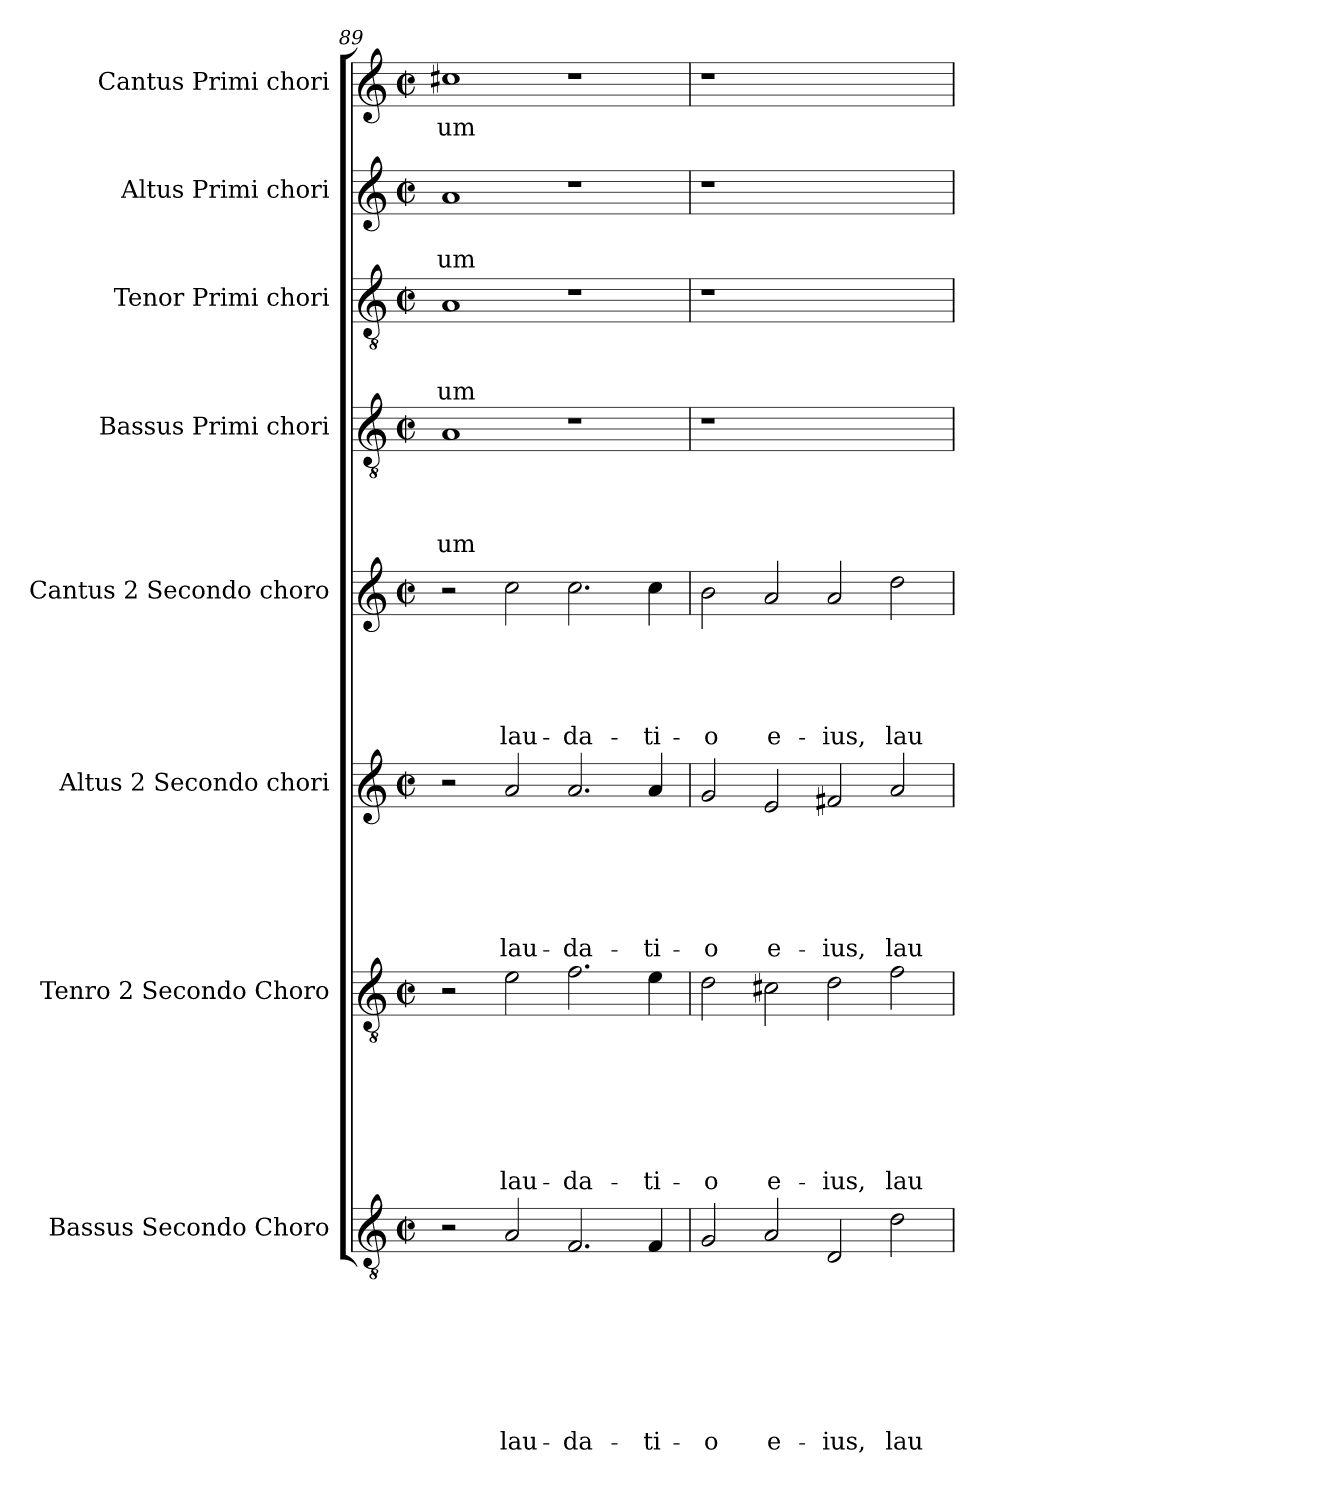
**kern	**text	**text	**text	**text	**text	**text	**text	**text	**kern	**text	**text	**text	**text	**text	**text	**text	**kern	**text	**text	**text	**text	**text	**text	**kern	**text	**text	**text	**text	**text	**kern	**text	**text	**text	**text	**kern	**text	**text	**text	**kern	**text	**text	**kern	**text
*part8	*part8	*part8	*part8	*part8	*part8	*part8	*part8	*part8	*part7	*part7	*part7	*part7	*part7	*part7	*part7	*part7	*part6	*part6	*part6	*part6	*part6	*part6	*part6	*part5	*part5	*part5	*part5	*part5	*part5	*part4	*part4	*part4	*part4	*part4	*part3	*part3	*part3	*part3	*part2	*part2	*part2	*part1	*part1
*staff8	*staff8	*staff8	*staff8	*staff8	*staff8	*staff8	*staff8	*staff8	*staff7	*staff7	*staff7	*staff7	*staff7	*staff7	*staff7	*staff7	*staff6	*staff6	*staff6	*staff6	*staff6	*staff6	*staff6	*staff5	*staff5	*staff5	*staff5	*staff5	*staff5	*staff4	*staff4	*staff4	*staff4	*staff4	*staff3	*staff3	*staff3	*staff3	*staff2	*staff2	*staff2	*staff1	*staff1
*I"Bassus Secondo Choro	*	*	*	*	*	*	*	*	*I"Tenro 2 Secondo Choro	*	*	*	*	*	*	*	*I"Altus 2 Secondo chori	*	*	*	*	*	*	*I"Cantus 2 Secondo choro	*	*	*	*	*	*I"Bassus Primi chori	*	*	*	*	*I"Tenor Primi chori	*	*	*	*I"Altus Primi chori	*	*	*I"Cantus Primi chori	*
*I'Ch	*	*	*	*	*	*	*	*	*I'Ch	*	*	*	*	*	*	*	*I'Ch	*	*	*	*	*	*	*I'Ch	*	*	*	*	*	*I'Ch	*	*	*	*	*I'Ch	*	*	*	*I'Ch	*	*	*I'Ch	*
*clefGv2	*	*	*	*	*	*	*	*	*clefGv2	*	*	*	*	*	*	*	*clefG2	*	*	*	*	*	*	*clefG2	*	*	*	*	*	*clefGv2	*	*	*	*	*clefGv2	*	*	*	*clefG2	*	*	*clefG2	*
*k[]	*	*	*	*	*	*	*	*	*k[]	*	*	*	*	*	*	*	*k[]	*	*	*	*	*	*	*k[]	*	*	*	*	*	*k[]	*	*	*	*	*k[]	*	*	*	*k[]	*	*	*k[]	*
*C:	*	*	*	*	*	*	*	*	*C:	*	*	*	*	*	*	*	*C:	*	*	*	*	*	*	*C:	*	*	*	*	*	*C:	*	*	*	*	*C:	*	*	*	*C:	*	*	*C:	*
*M2/2	*	*	*	*	*	*	*	*	*M2/2	*	*	*	*	*	*	*	*M2/2	*	*	*	*	*	*	*M2/2	*	*	*	*	*	*M2/2	*	*	*	*	*M2/2	*	*	*	*M2/2	*	*	*M2/2	*
*met(c|)	*	*	*	*	*	*	*	*	*met(c|)	*	*	*	*	*	*	*	*met(c|)	*	*	*	*	*	*	*met(c|)	*	*	*	*	*	*met(c|)	*	*	*	*	*met(c|)	*	*	*	*met(c|)	*	*	*met(c|)	*
=89	=89	=89	=89	=89	=89	=89	=89	=89	=89	=89	=89	=89	=89	=89	=89	=89	=89	=89	=89	=89	=89	=89	=89	=89	=89	=89	=89	=89	=89	=89	=89	=89	=89	=89	=89	=89	=89	=89	=89	=89	=89	=89	=89
!	!	!	!	!	!	!	!	!	!	!	!	!	!	!	!	!	!	!	!	!	!	!	!	!	!	!	!	!	!	!	!	!	!	!LO:LY:b	!	!	!	!LO:LY:b	!	!	!LO:LY:b	!	!LO:LY:b
2r	.	.	.	.	.	.	.	.	2r	.	.	.	.	.	.	.	2r	.	.	.	.	.	.	2r	.	.	.	.	.	1A	.	.	.	-um	1A	.	.	-um	1a	.	-um	1cc#X	-um
!	!	!	!	!	!	!	!	!LO:LY:b	!	!	!	!	!	!	!	!LO:LY:b	!	!	!	!	!	!	!LO:LY:b	!	!	!	!	!	!LO:LY:b	!	!	!	!	!	!	!	!	!	!	!	!	!	!
2A/	.	.	.	.	.	.	.	lau-	2e\	.	.	.	.	.	.	lau-	2a/	.	.	.	.	.	lau-	2cc\	.	.	.	.	lau-	.	.	.	.	.	.	.	.	.	.	.	.	.	.
!	!	!	!	!	!	!	!	!LO:LY:b	!	!	!	!	!	!	!	!LO:LY:b	!	!	!	!	!	!	!LO:LY:b	!	!	!	!	!	!LO:LY:b	!	!	!	!	!	!	!	!	!	!	!	!	!	!
2.F/	.	.	.	.	.	.	.	-da-	2.f\	.	.	.	.	.	.	-da-	2.a/	.	.	.	.	.	-da-	2.cc\	.	.	.	.	-da-	1r	.	.	.	.	1r	.	.	.	1r	.	.	1r	.
!	!	!	!	!	!	!	!	!LO:LY:b	!	!	!	!	!	!	!	!LO:LY:b	!	!	!	!	!	!	!LO:LY:b	!	!	!	!	!	!LO:LY:b	!	!	!	!	!	!	!	!	!	!	!	!	!	!
4F/	.	.	.	.	.	.	.	-ti-	4e\	.	.	.	.	.	.	-ti-	4a/	.	.	.	.	.	-ti-	4cc\	.	.	.	.	-ti-	.	.	.	.	.	.	.	.	.	.	.	.	.	.
=90	=90	=90	=90	=90	=90	=90	=90	=90	=90	=90	=90	=90	=90	=90	=90	=90	=90	=90	=90	=90	=90	=90	=90	=90	=90	=90	=90	=90	=90	=90	=90	=90	=90	=90	=90	=90	=90	=90	=90	=90	=90	=90	=90
!	!	!	!	!	!	!	!	!LO:LY:b	!	!	!	!	!	!	!	!LO:LY:b	!	!	!	!	!	!	!LO:LY:b	!	!	!	!	!	!LO:LY:b	!	!	!	!	!	!	!	!	!	!	!	!	!	!
2G/	.	.	.	.	.	.	.	-o	2d\	.	.	.	.	.	.	-o	2g/	.	.	.	.	.	-o	2b\	.	.	.	.	-o	1r	.	.	.	.	1r	.	.	.	1r	.	.	1r	.
!	!	!	!	!	!	!	!	!LO:LY:b	!	!	!	!	!	!	!	!LO:LY:b	!	!	!	!	!	!	!LO:LY:b	!	!	!	!	!	!LO:LY:b	!	!	!	!	!	!	!	!	!	!	!	!	!	!
2A/	.	.	.	.	.	.	.	e-	2c#X\	.	.	.	.	.	.	e-	2e/	.	.	.	.	.	e-	2a/	.	.	.	.	e-	.	.	.	.	.	.	.	.	.	.	.	.	.	.
!	!	!	!	!	!	!	!	!LO:LY:b	!	!	!	!	!	!	!	!LO:LY:b	!	!	!	!	!	!	!LO:LY:b	!	!	!	!	!	!LO:LY:b	!	!	!	!	!	!	!	!	!	!	!	!	!	!
2D/	.	.	.	.	.	.	.	-ius,	2d\	.	.	.	.	.	.	-ius,	2f#X/	.	.	.	.	.	-ius,	2a/	.	.	.	.	-ius,	1ryy	.	.	.	.	1ryy	.	.	.	1ryy	.	.	1ryy	.
!	!	!	!	!	!	!	!	!LO:LY:b	!	!	!	!	!	!	!	!LO:LY:b	!	!	!	!	!	!	!LO:LY:b	!	!	!	!	!	!LO:LY:b	!	!	!	!	!	!	!	!	!	!	!	!	!	!
2d\	.	.	.	.	.	.	.	lau-	2f\	.	.	.	.	.	.	lau-	2a/	.	.	.	.	.	lau-	2dd\	.	.	.	.	lau-	.	.	.	.	.	.	.	.	.	.	.	.	.	.
=	=	=	=	=	=	=	=	=	=	=	=	=	=	=	=	=	=	=	=	=	=	=	=	=	=	=	=	=	=	=	=	=	=	=	=	=	=	=	=	=	=	=	=
*-	*-	*-	*-	*-	*-	*-	*-	*-	*-	*-	*-	*-	*-	*-	*-	*-	*-	*-	*-	*-	*-	*-	*-	*-	*-	*-	*-	*-	*-	*-	*-	*-	*-	*-	*-	*-	*-	*-	*-	*-	*-	*-	*-
